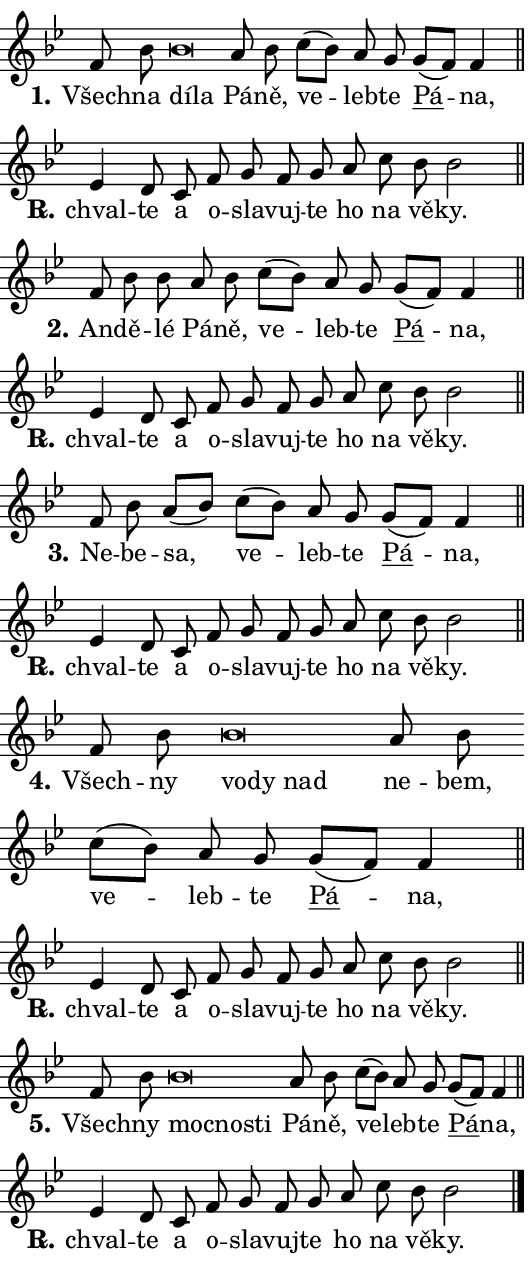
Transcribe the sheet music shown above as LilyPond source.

\version "2.24.0"
\header { tagline = "" }
\paper {
  indent = 0\cm
  top-margin = 0\cm
  right-margin = 0.13\cm % to fit lyric hyphens
  bottom-margin = 0\cm
  left-margin = 0\cm
  paper-width = 9\cm
  page-breaking = #ly:one-page-breaking
  system-system-spacing.basic-distance = #11
  score-system-spacing.basic-distance = #11
  ragged-last = ##f
}


%% Author: Thomas Morley
%% https://lists.gnu.org/archive/html/lilypond-user/2020-05/msg00002.html
#(define (line-position grob)
"Returns position of @var[grob} in current system:
   @code{'start}, if at first time-step
   @code{'end}, if at last time-step
   @code{'middle} otherwise
"
  (let* ((col (ly:item-get-column grob))
         (ln (ly:grob-object col 'left-neighbor))
         (rn (ly:grob-object col 'right-neighbor))
         (col-to-check-left (if (ly:grob? ln) ln col))
         (col-to-check-right (if (ly:grob? rn) rn col))
         (break-dir-left
           (and
             (ly:grob-property col-to-check-left 'non-musical #f)
             (ly:item-break-dir col-to-check-left)))
         (break-dir-right
           (and
             (ly:grob-property col-to-check-right 'non-musical #f)
             (ly:item-break-dir col-to-check-right))))
        (cond ((eqv? 1 break-dir-left) 'start)
              ((eqv? -1 break-dir-right) 'end)
              (else 'middle))))

#(define (tranparent-at-line-position vctor)
  (lambda (grob)
  "Relying on @code{line-position} select the relevant enry from @var{vctor}.
Used to determine transparency,"
    (case (line-position grob)
      ((end) (not (vector-ref vctor 0)))
      ((middle) (not (vector-ref vctor 1)))
      ((start) (not (vector-ref vctor 2))))))

noteHeadBreakVisibility =
#(define-music-function (break-visibility)(vector?)
"Makes @code{NoteHead}s transparent relying on @var{break-visibility}"
#{
  \override NoteHead.transparent =
    #(tranparent-at-line-position break-visibility)
#})

#(define delete-ledgers-for-transparent-note-heads
  (lambda (grob)
    "Reads whether a @code{NoteHead} is transparent.
If so this @code{NoteHead} is removed from @code{'note-heads} from
@var{grob}, which is supposed to be @code{LedgerLineSpanner}.
As a result ledgers are not printed for this @code{NoteHead}"
    (let* ((nhds-array (ly:grob-object grob 'note-heads))
           (nhds-list
             (if (ly:grob-array? nhds-array)
                 (ly:grob-array->list nhds-array)
                 '()))
           ;; Relies on the transparent-property being done before
           ;; Staff.LedgerLineSpanner.after-line-breaking is executed.
           ;; This is fragile ...
           (to-keep
             (remove
               (lambda (nhd)
                 (ly:grob-property nhd 'transparent #f))
               nhds-list)))
      ;; TODO find a better method to iterate over grob-arrays, similiar
      ;; to filter/remove etc for lists
      ;; For now rebuilt from scratch
      (set! (ly:grob-object grob 'note-heads)  '())
      (for-each
        (lambda (nhd)
          (ly:pointer-group-interface::add-grob grob 'note-heads nhd))
        to-keep))))

squashNotes = {
  \override NoteHead.X-extent = #'(-0.2 . 0.2)
  \override NoteHead.Y-extent = #'(-0.75 . 0)
  \override NoteHead.stencil =
    #(lambda (grob)
       (let ((pos (ly:grob-property grob 'staff-position)))
         (begin
           (if (< pos -7) (display "ERROR: Lower brevis then expected\n") (display ""))
           (if (<= pos -6) ly:text-interface::print ly:note-head::print))))
}
unSquashNotes = {
  \revert NoteHead.X-extent
  \revert NoteHead.Y-extent
  \revert NoteHead.stencil
}

hideNotes = \noteHeadBreakVisibility #begin-of-line-visible
unHideNotes = \noteHeadBreakVisibility #all-visible

% work-around for resetting accidentals
% https://lilypond.org/doc/v2.23/Documentation/notation/displaying-rhythms#unmetered-music
cadenzaMeasure = {
  \cadenzaOff
  \partial 1024 s1024
  \cadenzaOn
}

#(define-markup-command (accent layout props text) (markup?)
  "Underline accented syllable"
  (interpret-markup layout props
    #{\markup \override #'(offset . 4.3) \underline { #text }#}))

responsum = \markup \concat {
  "R" \hspace #-1.05 \path #0.1 #'((moveto 0 0.07) (lineto 0.9 0.8)) \hspace #0.05 "."
}

spaceSize = #0.6828661417322834 % exact space size for TeX Gyre Schola

\layout {
  \context {
    \Staff
    \remove "Time_signature_engraver"
    \override LedgerLineSpanner.after-line-breaking = #delete-ledgers-for-transparent-note-heads
  }
  \context {
    \Lyrics {
      \override LyricSpace.minimum-distance = \spaceSize
      \override LyricText.font-name = #"TeX Gyre Schola"
      \override LyricText.font-size = 1
      \override StanzaNumber.font-name = #"TeX Gyre Schola Bold"
      \override StanzaNumber.font-size = 1
    }
  }
  \context {
    \Score 
    \override NoteHead.text =
      #(lambda (grob) 
        (let ((pos (ly:grob-property grob 'staff-position)))
          #{\markup {
            \combine
              \halign #-0.55 \raise #(if (= pos -6) 0 0.5) \override #'(thickness . 2) \draw-line #'(3.2 . 0)
              \musicglyph "noteheads.sM1"
          }#}))
  }
}

% magnetic-lyrics.ily
%
%   written by
%     Jean Abou Samra <jean@abou-samra.fr>
%     Werner Lemberg <wl@gnu.org>
%
%   adapted by
%     Jiri Hon <jiri.hon@gmail.com>
%
% Version 2022-Apr-15

% https://www.mail-archive.com/lilypond-user@gnu.org/msg149350.html

#(define (Left_hyphen_pointer_engraver context)
   "Collect syllable-hyphen-syllable occurrences in lyrics and store
them in properties.  This engraver only looks to the left.  For
example, if the lyrics input is @code{foo -- bar}, it does the
following.

@itemize @bullet
@item
Set the @code{text} property of the @code{LyricHyphen} grob between
@q{foo} and @q{bar} to @code{foo}.

@item
Set the @code{left-hyphen} property of the @code{LyricText} grob with
text @q{foo} to the @code{LyricHyphen} grob between @q{foo} and
@q{bar}.
@end itemize

Use this auxiliary engraver in combination with the
@code{lyric-@/text::@/apply-@/magnetic-@/offset!} hook."
   (let ((hyphen #f)
         (text #f))
     (make-engraver
      (acknowledgers
       ((lyric-syllable-interface engraver grob source-engraver)
        (set! text grob)))
      (end-acknowledgers
       ((lyric-hyphen-interface engraver grob source-engraver)
        ;(when (not (grob::has-interface grob 'lyric-space-interface))
          (set! hyphen grob)));)
      ((stop-translation-timestep engraver)
       (when (and text hyphen)
         (ly:grob-set-object! text 'left-hyphen hyphen))
       (set! text #f)
       (set! hyphen #f)))))

#(define (lyric-text::apply-magnetic-offset! grob)
   "If the space between two syllables is less than the value in
property @code{LyricText@/.details@/.squash-threshold}, move the right
syllable to the left so that it gets concatenated with the left
syllable.

Use this function as a hook for
@code{LyricText@/.after-@/line-@/breaking} if the
@code{Left_@/hyphen_@/pointer_@/engraver} is active."
   (let ((hyphen (ly:grob-object grob 'left-hyphen #f)))
     (when hyphen
       (let ((left-text (ly:spanner-bound hyphen LEFT)))
         (when (grob::has-interface left-text 'lyric-syllable-interface)
           (let* ((common (ly:grob-common-refpoint grob left-text X))
                  (this-x-ext (ly:grob-extent grob common X))
                  (left-x-ext
                   (begin
                     ;; Trigger magnetism for left-text.
                     (ly:grob-property left-text 'after-line-breaking)
                     (ly:grob-extent left-text common X)))
                  ;; `delta` is the gap width between two syllables.
                  (delta (- (interval-start this-x-ext)
                            (interval-end left-x-ext)))
                  (details (ly:grob-property grob 'details))
                  (threshold (assoc-get 'squash-threshold details 0.2)))
             (when (< delta threshold)
               (let* (;; We have to manipulate the input text so that
                      ;; ligatures crossing syllable boundaries are not
                      ;; disabled.  For languages based on the Latin
                      ;; script this is essentially a beautification.
                      ;; However, for non-Western scripts it can be a
                      ;; necessity.
                      (lt (ly:grob-property left-text 'text))
                      (rt (ly:grob-property grob 'text))
                      (is-space (grob::has-interface hyphen 'lyric-space-interface))
                      (space (if is-space " " ""))
                      (extra-delta (if is-space spaceSize 0))
                      ;; Append new syllable.
                      (ltrt-space (if (and (string? lt) (string? rt))
                                (string-append lt space rt)
                                (make-concat-markup (list lt space rt))))
                      ;; Right-align `ltrt` to the right side.
                      (ltrt-space-markup (grob-interpret-markup
                               grob
                               (make-translate-markup
                                (cons (interval-length this-x-ext) 0)
                                (make-right-align-markup ltrt-space)))))
                 (begin
                   ;; Don't print `left-text`.
                   (ly:grob-set-property! left-text 'stencil #f)
                   ;; Set text and stencil (which holds all collected
                   ;; syllables so far) and shift it to the left.
                   (ly:grob-set-property! grob 'text ltrt-space)
                   (ly:grob-set-property! grob 'stencil ltrt-space-markup)
                   (ly:grob-translate-axis! grob (- (- delta extra-delta)) X))))))))))


#(define (lyric-hyphen::displace-bounds-first grob)
   ;; Make very sure this callback isn't triggered too early.
   (let ((left (ly:spanner-bound grob LEFT))
         (right (ly:spanner-bound grob RIGHT)))
     (ly:grob-property left 'after-line-breaking)
     (ly:grob-property right 'after-line-breaking)
     (ly:lyric-hyphen::print grob)))

squashThreshold = #0.4

\layout {
  \context {
    \Lyrics
    \consists #Left_hyphen_pointer_engraver
    \override LyricText.after-line-breaking =
      #lyric-text::apply-magnetic-offset!
    \override LyricHyphen.stencil = #lyric-hyphen::displace-bounds-first
    \override LyricText.details.squash-threshold = \squashThreshold
    \override LyricHyphen.minimum-distance = 0
    \override LyricHyphen.minimum-length = \squashThreshold
  }
}

squashText = \override LyricText.details.squash-threshold = 9999
unSquashText = \override LyricText.details.squash-threshold = \squashThreshold

leftText = \override LyricText.self-alignment-X = #LEFT
unLeftText = \revert LyricText.self-alignment-X

starOffset = #(lambda (grob) 
                (let ((x_offset (ly:self-alignment-interface::aligned-on-x-parent grob)))
                  (if (= x_offset 0) 0 (+ x_offset 1.2))))

star = #(define-music-function (syllable)(string?)
"Append star separator at the end of a syllable"
#{
  \once \override LyricText.X-offset = #starOffset
  \lyricmode { \markup {
    #syllable
    \override #'((font-name . "TeX Gyre Schola Bold")) \hspace #0.2 \lower #0.65 \larger "*"
  } }
#})

starAccent = #(define-music-function (syllable)(string?)
"Append star separator at the end of a syllable and make accent"
#{
  \once \override LyricText.X-offset = #starOffset
  \lyricmode { \markup {
    \accent #syllable
    \override #'((font-name . "TeX Gyre Schola Bold")) \hspace #0.2 \lower #0.65 \larger "*"
  } }
#})

breath = #(define-music-function (syllable)(string?)
"Append breathing indicator at the end of a syllable"
#{
  \lyricmode { \markup { #syllable "+" } }
#})

optionalBreath = #(define-music-function (syllable)(string?)
"Append optional breathing indicator at the end of a syllable"
#{
  \lyricmode { \markup { #syllable "(+)" } }
#})


\score {
    <<
        \new Voice = "melody" { \cadenzaOn \key bes \major \relative { f'8 bes \bar "" \squashNotes bes\breve*1/16 \hideNotes \breve*1/16 \bar "" \unHideNotes \unSquashNotes a8 bes \bar "" c[( bes)] \bar "" a g \bar "" \bar "" g[( f)] f4 \cadenzaMeasure \bar "||" \break } }
        \new Lyrics \lyricsto "melody" { \lyricmode { \set stanza = "1."
Všech -- na \leftText dí -- \squashText la \unLeftText \unSquashText Pá -- ně, ve -- leb -- te \markup \accent Pá -- na, } }
    >>
    \layout {}
}

\score {
    <<
        \new Voice = "melody" { \cadenzaOn \key bes \major \relative { es'4 d8 c \bar "" f g f \bar "" g a \bar "" c bes bes2 \cadenzaMeasure \bar "||" \break } }
        \new Lyrics \lyricsto "melody" { \lyricmode { \set stanza = \responsum
chval -- te a o -- sla -- vuj -- te ho na vě -- ky. } }
    >>
    \layout {}
}

\score {
    <<
        \new Voice = "melody" { \cadenzaOn \key bes \major \relative { f'8 bes \bar "" bes a8 bes \bar "" c[( bes)] \bar "" a g \bar "" \bar "" g[( f)] f4 \cadenzaMeasure \bar "||" \break } }
        \new Lyrics \lyricsto "melody" { \lyricmode { \set stanza = "2."
An -- dě -- lé Pá -- ně, ve -- leb -- te \markup \accent Pá -- na, } }
    >>
    \layout {}
}

\score {
    <<
        \new Voice = "melody" { \cadenzaOn \key bes \major \relative { es'4 d8 c \bar "" f g f \bar "" g a \bar "" c bes bes2 \cadenzaMeasure \bar "||" \break } }
        \new Lyrics \lyricsto "melody" { \lyricmode { \set stanza = \responsum
chval -- te a o -- sla -- vuj -- te ho na vě -- ky. } }
    >>
    \layout {}
}

\score {
    <<
        \new Voice = "melody" { \cadenzaOn \key bes \major \relative { f'8 bes8 a8[( bes)] \bar "" c[( bes)] \bar "" a g \bar "" \bar "" g[( f)] f4 \cadenzaMeasure \bar "||" \break } }
        \new Lyrics \lyricsto "melody" { \lyricmode { \set stanza = "3."
Ne -- be -- sa, ve -- leb -- te \markup \accent Pá -- na, } }
    >>
    \layout {}
}

\score {
    <<
        \new Voice = "melody" { \cadenzaOn \key bes \major \relative { es'4 d8 c \bar "" f g f \bar "" g a \bar "" c bes bes2 \cadenzaMeasure \bar "||" \break } }
        \new Lyrics \lyricsto "melody" { \lyricmode { \set stanza = \responsum
chval -- te a o -- sla -- vuj -- te ho na vě -- ky. } }
    >>
    \layout {}
}

\score {
    <<
        \new Voice = "melody" { \cadenzaOn \key bes \major \relative { f'8 bes \bar "" \squashNotes bes\breve*1/16 \hideNotes \breve*1/16 \breve*1/16 \bar "" \unHideNotes \unSquashNotes a8 bes \bar "" c[( bes)] \bar "" a g \bar "" \bar "" g[( f)] f4 \cadenzaMeasure \bar "||" \break } }
        \new Lyrics \lyricsto "melody" { \lyricmode { \set stanza = "4."
Všech -- ny \leftText vo -- \squashText dy nad \unLeftText \unSquashText ne -- bem, ve -- leb -- te \markup \accent Pá -- na, } }
    >>
    \layout {}
}

\score {
    <<
        \new Voice = "melody" { \cadenzaOn \key bes \major \relative { es'4 d8 c \bar "" f g f \bar "" g a \bar "" c bes bes2 \cadenzaMeasure \bar "||" \break } }
        \new Lyrics \lyricsto "melody" { \lyricmode { \set stanza = \responsum
chval -- te a o -- sla -- vuj -- te ho na vě -- ky. } }
    >>
    \layout {}
}

\score {
    <<
        \new Voice = "melody" { \cadenzaOn \key bes \major \relative { f'8 bes \bar "" \squashNotes bes\breve*1/16 \hideNotes \breve*1/16 \breve*1/16 \bar "" \unHideNotes \unSquashNotes a8 bes \bar "" c[( bes)] \bar "" a g \bar "" \bar "" g[( f)] f4 \cadenzaMeasure \bar "||" \break } }
        \new Lyrics \lyricsto "melody" { \lyricmode { \set stanza = "5."
Všech -- ny \leftText moc -- \squashText no -- sti \unLeftText \unSquashText Pá -- ně, ve -- leb -- te \markup \accent Pá -- na, } }
    >>
    \layout {}
}

\score {
    <<
        \new Voice = "melody" { \cadenzaOn \key bes \major \relative { es'4 d8 c \bar "" f g f \bar "" g a \bar "" c bes bes2 \cadenzaMeasure \bar "||" \break } \bar "|." }
        \new Lyrics \lyricsto "melody" { \lyricmode { \set stanza = \responsum
chval -- te a o -- sla -- vuj -- te ho na vě -- ky. } }
    >>
    \layout {}
}
